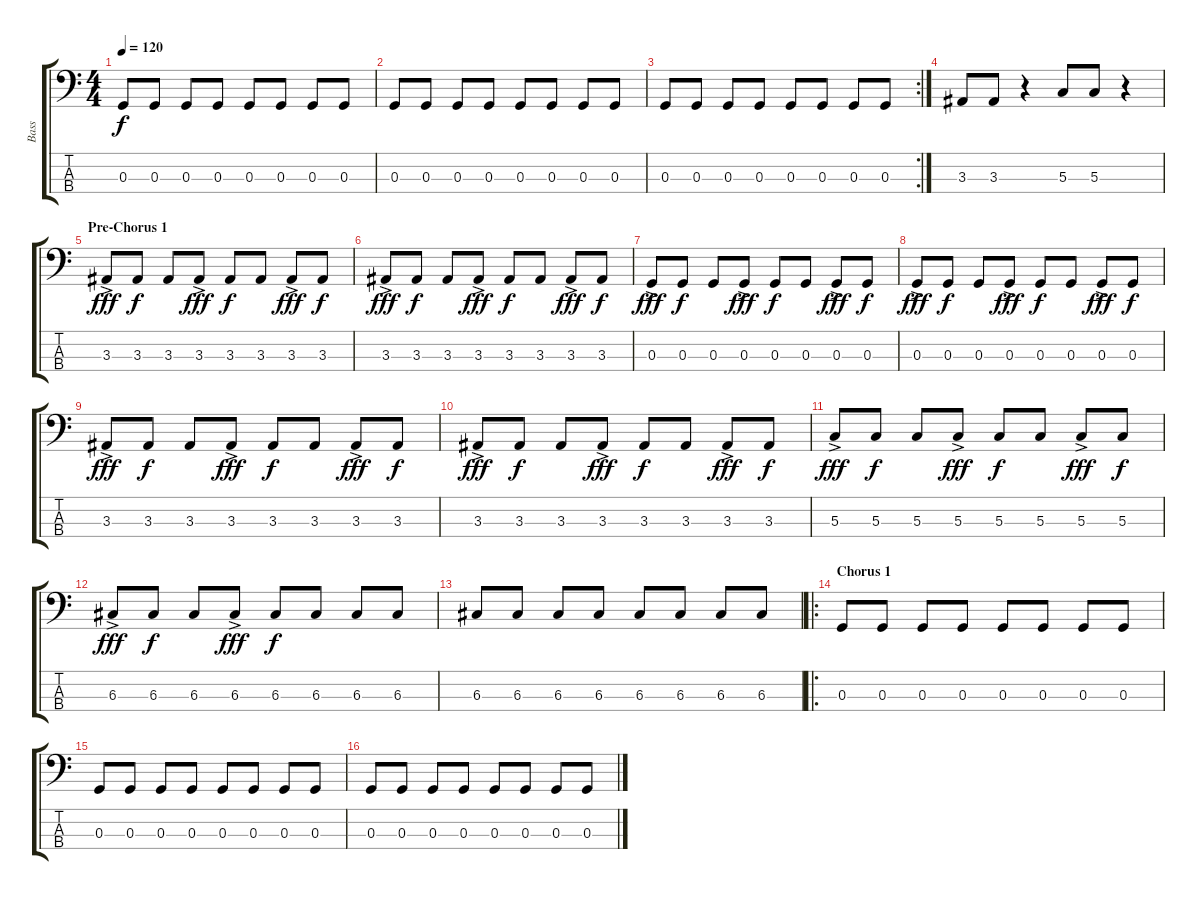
\track ("Bass" "Bass") {instrument electricbassfinger}
\staff {score tabs}
\tuning (G2 D2 G1 D1) {hide}
\ts (4 4)
\tempo 120
\clef f4
\ks c
0.3.8{dy f} 0.3.8 0.3.8 0.3.8 0.3.8 0.3.8 0.3.8 0.3.8 |
0.3.8 0.3.8 0.3.8 0.3.8 0.3.8 0.3.8 0.3.8 0.3.8 |
\rc 2
0.3.8 0.3.8 0.3.8 0.3.8 0.3.8 0.3.8 0.3.8 0.3.8 |
3.3.8 3.3.8 r.4 5.3.8 5.3.8 r.4 |
\section ("" "Pre-Chorus 1")
3.3{ac}.8{dy fff} 3.3.8{dy f} 3.3.8 3.3{ac}.8{dy fff} 3.3.8{dy f} 3.3.8 3.3{ac}.8{dy fff} 3.3.8{dy f} |
3.3{ac}.8{dy fff} 3.3.8{dy f} 3.3.8 3.3{ac}.8{dy fff} 3.3.8{dy f} 3.3.8 3.3{ac}.8{dy fff} 3.3.8{dy f} |
0.3{ac}.8{dy fff} 0.3.8{dy f} 0.3.8 0.3{ac}.8{dy fff} 0.3.8{dy f} 0.3.8 0.3{ac}.8{dy fff} 0.3.8{dy f} |
0.3{ac}.8{dy fff} 0.3.8{dy f} 0.3.8 0.3{ac}.8{dy fff} 0.3.8{dy f} 0.3.8 0.3{ac}.8{dy fff} 0.3.8{dy f} |
3.3{ac}.8{dy fff} 3.3.8{dy f} 3.3.8 3.3{ac}.8{dy fff} 3.3.8{dy f} 3.3.8 3.3{ac}.8{dy fff} 3.3.8{dy f} |
3.3{ac}.8{dy fff} 3.3.8{dy f} 3.3.8 3.3{ac}.8{dy fff} 3.3.8{dy f} 3.3.8 3.3{ac}.8{dy fff} 3.3.8{dy f} |
5.3{ac}.8{dy fff} 5.3.8{dy f} 5.3.8 5.3{ac}.8{dy fff} 5.3.8{dy f} 5.3.8 5.3{ac}.8{dy fff} 5.3.8{dy f} |
6.3{ac}.8{dy fff} 6.3.8{dy f} 6.3.8 6.3{ac}.8{dy fff} 6.3.8{dy f} 6.3.8 6.3.8 6.3.8 |
6.3.8 6.3.8 6.3.8 6.3.8 6.3.8 6.3.8 6.3.8 6.3.8 |
\ro
\section ("" "Chorus 1")
0.3.8 0.3.8 0.3.8 0.3.8 0.3.8 0.3.8 0.3.8 0.3.8 |
0.3.8 0.3.8 0.3.8 0.3.8 0.3.8 0.3.8 0.3.8 0.3.8 |
0.3.8 0.3.8 0.3.8 0.3.8 0.3.8 0.3.8 0.3.8 0.3.8
